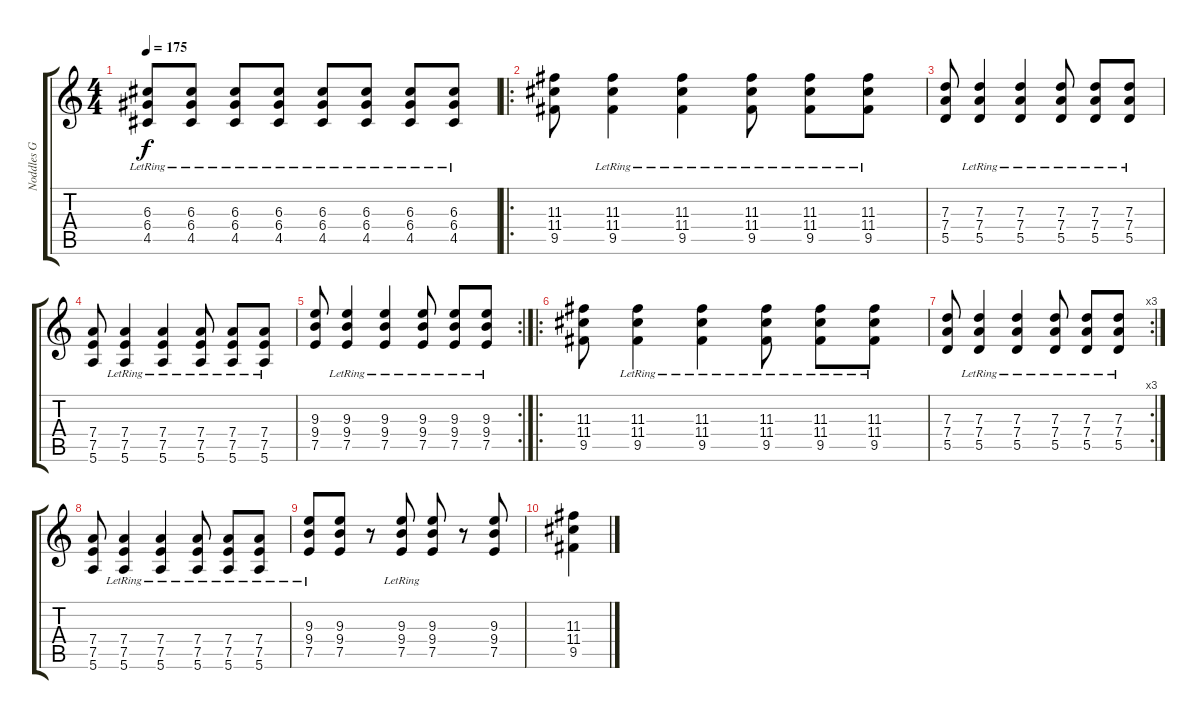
\track ("Noddles G" "Noddles G") {instrument distortionguitar}
\staff {score tabs}
\tuning (E4 B3 G3 D3 A2 E2) {hide}
\ts (4 4)
\tempo 175
\clef g2
\ks c
(6.3{lr} 6.4{lr} 4.5{lr}).8{dy f} (6.3{lr} 6.4{lr} 4.5{lr}).8 (6.3{lr} 6.4{lr} 4.5{lr}).8 (6.3{lr} 6.4{lr} 4.5{lr}).8 (6.3{lr} 6.4{lr} 4.5{lr}).8 (6.3{lr} 6.4{lr} 4.5{lr}).8 (6.3{lr} 6.4{lr} 4.5{lr}).8 (6.3{lr} 6.4{lr} 4.5{lr}).8 |
\ro
(11.3 11.4 9.5).8 (11.3{lr} 11.4{lr} 9.5{lr}).4 (11.3{lr} 11.4{lr} 9.5{lr}).4 (11.3{lr} 11.4{lr} 9.5{lr}).8 (11.3{lr} 11.4{lr} 9.5{lr}).8 (11.3{lr} 11.4{lr} 9.5{lr}).8 |
(7.3 7.4 5.5).8 (7.3{lr} 7.4{lr} 5.5{lr}).4 (7.3{lr} 7.4{lr} 5.5{lr}).4 (7.3{lr} 7.4{lr} 5.5{lr}).8 (7.3{lr} 7.4{lr} 5.5{lr}).8 (7.3 7.4{lr} 5.5{lr}).8 |
(7.4 7.5 5.6).8 (7.4{lr} 7.5{lr} 5.6{lr}).4 (7.4{lr} 7.5{lr} 5.6{lr}).4 (7.4{lr} 7.5{lr} 5.6{lr}).8 (7.4{lr} 7.5{lr} 5.6{lr}).8 (7.4{lr} 7.5{lr} 5.6).8 |
\rc 2
(9.3 9.4 7.5).8 (9.3{lr} 9.4{lr} 7.5{lr}).4 (9.3{lr} 9.4{lr} 7.5{lr}).4 (9.3{lr} 9.4{lr} 7.5{lr}).8 (9.3{lr} 9.4{lr} 7.5{lr}).8 (9.3{lr} 9.4{lr} 7.5{lr}).8 |
\ro
(11.3 11.4 9.5).8 (11.3{lr} 11.4{lr} 9.5{lr}).4 (11.3{lr} 11.4{lr} 9.5{lr}).4 (11.3{lr} 11.4{lr} 9.5{lr}).8 (11.3{lr} 11.4{lr} 9.5{lr}).8 (11.3{lr} 11.4{lr} 9.5{lr}).8 |
\rc 3
(7.3 7.4 5.5).8 (7.3{lr} 7.4{lr} 5.5{lr}).4 (7.3{lr} 7.4{lr} 5.5{lr}).4 (7.3{lr} 7.4{lr} 5.5{lr}).8 (7.3{lr} 7.4{lr} 5.5{lr}).8 (7.3 7.4{lr} 5.5{lr}).8 |
(7.4 7.5 5.6).8 (7.4{lr} 7.5{lr} 5.6{lr}).4 (7.4{lr} 7.5{lr} 5.6{lr}).4 (7.4{lr} 7.5{lr} 5.6{lr}).8 (7.4{lr} 7.5{lr} 5.6{lr}).8 (7.4{lr} 7.5{lr} 5.6).8 |
(9.3{lr} 9.4{lr} 7.5{lr}).8 (9.3 9.4 7.5).8 r.8 (9.3{lr} 9.4{lr} 7.5{lr}).8 (9.3 9.4 7.5).8 r.8 (9.3 9.4 7.5).8 |
(11.3 11.4 9.5).4
